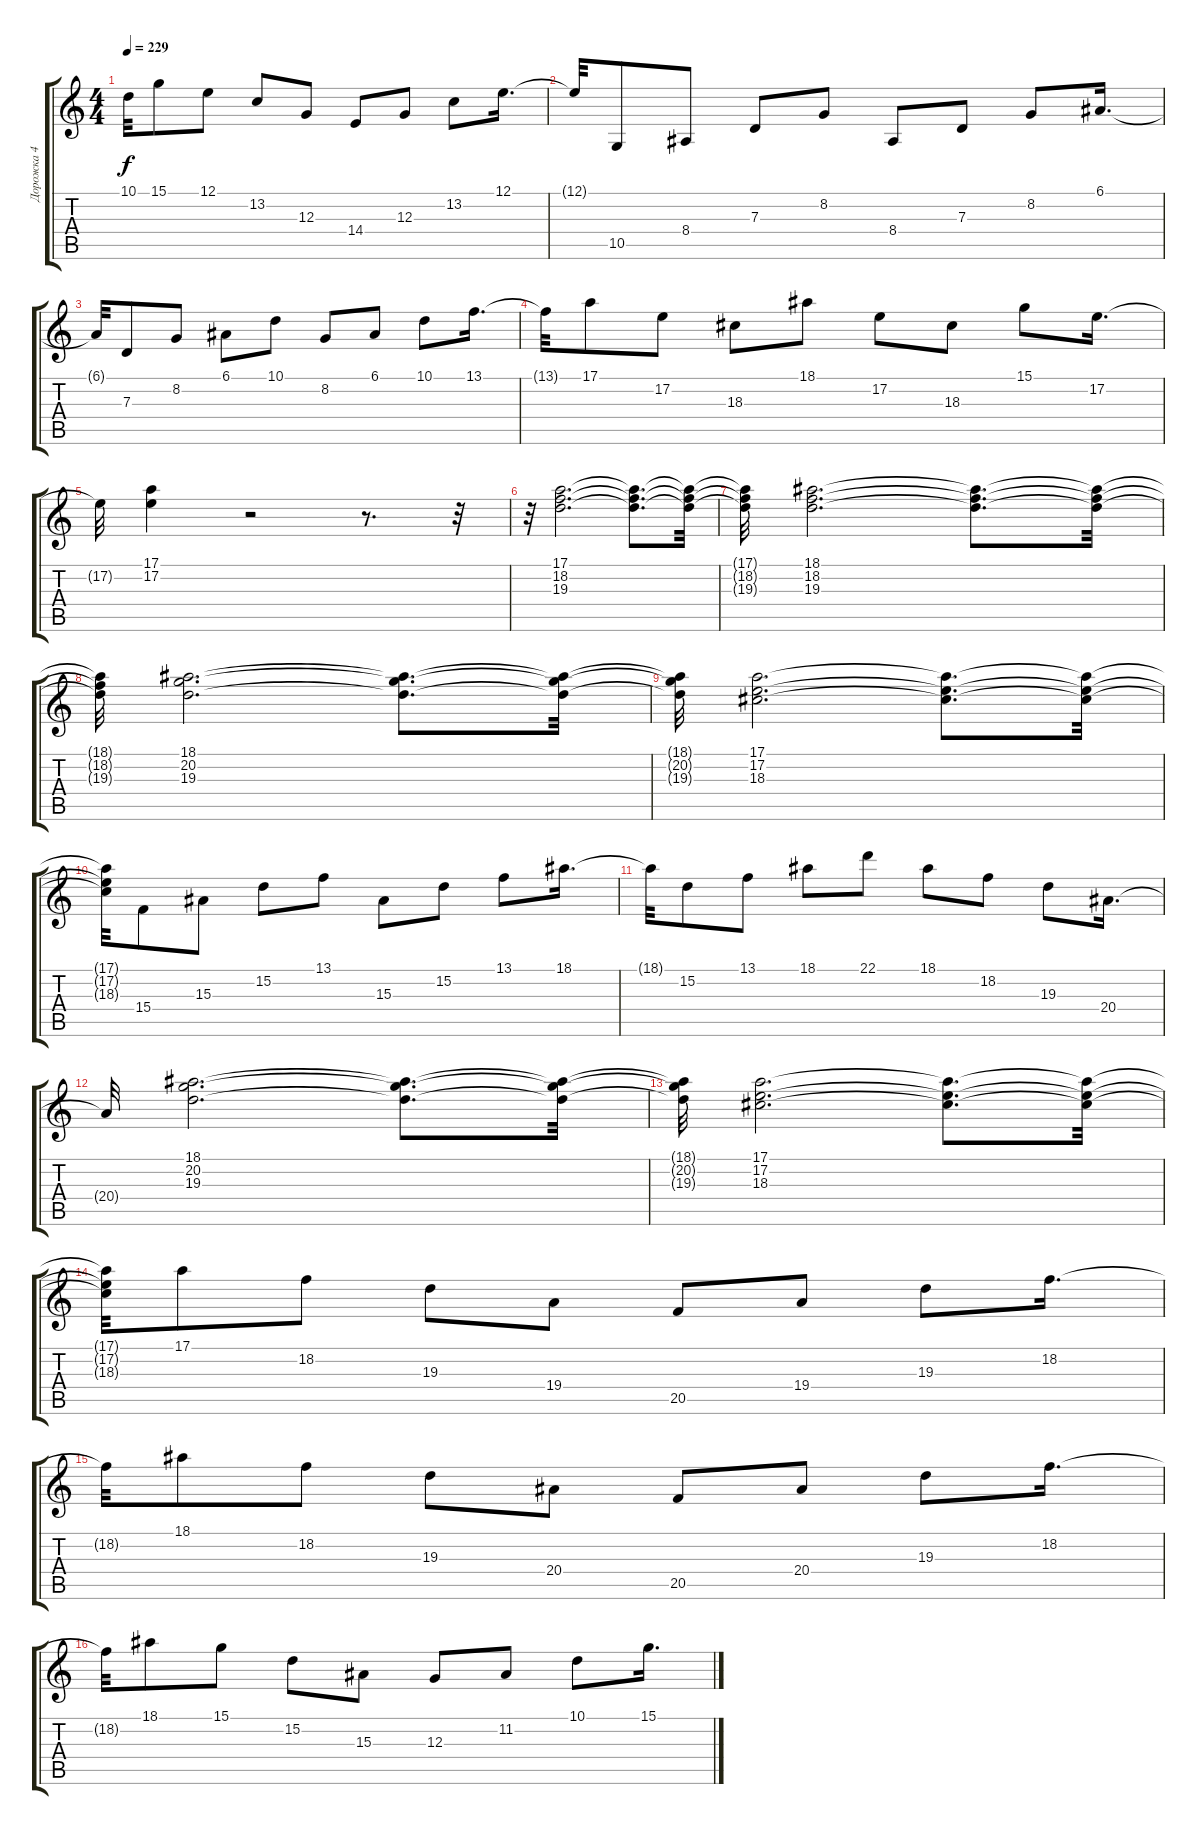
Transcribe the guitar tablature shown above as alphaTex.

\track ("Дорожка 4" "Дорожка 4") {instrument stringensemble1}
\staff {score tabs}
\tuning (E4 B3 G3 D3 A2 E2) {hide}
\ts (4 4)
\tempo 229
\clef g2
\ks c
10.1{t}.32{dy f} 15.1.8 12.1.8 13.2.8 12.3.8 14.4.8 12.3.8 13.2.8 12.1.16{d} |
12.1{t}.32 10.5.8 8.4.8 7.3.8 8.2.8 8.4.8 7.3.8 8.2.8 6.1.16{d} |
6.1{t}.32 7.3.8 8.2.8 6.1.8 10.1.8 8.2.8 6.1.8 10.1.8 13.1.16{d} |
13.1{t}.32 17.1.8 17.2.8 18.3.8 18.1.8 17.2.8 18.3.8 15.1.8 17.2.16{d} |
17.2{t}.32 (17.1 17.2).4 r.2 r.8{d} r.32 |
r.32 (17.1 18.2 19.3).2{d} (17.1{t} 18.2{t} 19.3{t}).8{d} (17.1{t} 18.2{t} 19.3{t}).32 |
(17.1{t} 18.2{t} 19.3{t}).32 (18.1 18.2 19.3).2{d} (18.1{t} 18.2{t} 19.3{t}).8{d} (18.1{t} 18.2{t} 19.3{t}).32 |
(18.1{t} 18.2{t} 19.3{t}).32 (18.1 20.2 19.3).2{d} (18.1{t} 20.2{t} 19.3{t}).8{d} (18.1{t} 20.2{t} 19.3{t}).32 |
(18.1{t} 20.2{t} 19.3{t}).32 (17.1 17.2 18.3).2{d} (17.1{t} 17.2{t} 18.3{t}).8{d} (17.1{t} 17.2{t} 18.3{t}).32 |
(17.1{t} 17.2{t} 18.3{t}).32 15.4.8 15.3.8 15.2.8 13.1.8 15.3.8 15.2.8 13.1.8 18.1.16{d} |
18.1{t}.32 15.2.8 13.1.8 18.1.8 22.1.8 18.1.8 18.2.8 19.3.8 20.4.16{d} |
20.4{t}.32 (18.1 20.2 19.3).2{d} (18.1{t} 20.2{t} 19.3{t}).8{d} (18.1{t} 20.2{t} 19.3{t}).32 |
(18.1{t} 20.2{t} 19.3{t}).32 (17.1 17.2 18.3).2{d} (17.1{t} 17.2{t} 18.3{t}).8{d} (17.1{t} 17.2{t} 18.3{t}).32 |
(17.1{t} 17.2{t} 18.3{t}).32 17.1.8 18.2.8 19.3.8 19.4.8 20.5.8 19.4.8 19.3.8 18.2.16{d} |
18.2{t}.32 18.1.8 18.2.8 19.3.8 20.4.8 20.5.8 20.4.8 19.3.8 18.2.16{d} |
18.2{t}.32 18.1.8 15.1.8 15.2.8 15.3.8 12.3.8 11.2.8 10.1.8 15.1.16{d}
